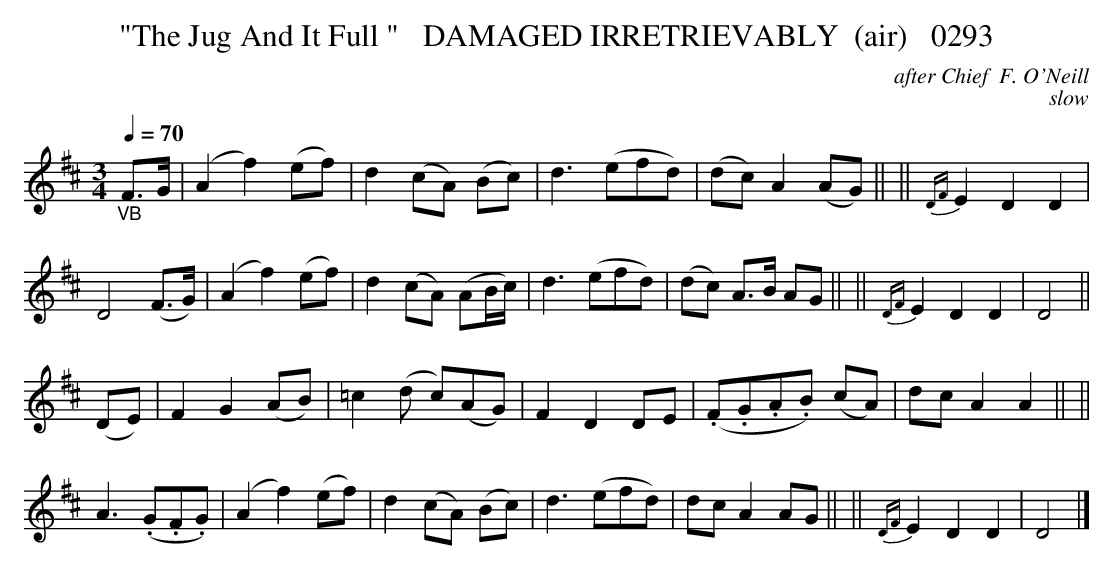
X:1
T:"The Jug And It Full "   DAMAGED IRRETRIEVABLY  (air)   0293
C:after Chief  F. O'Neill
C:slow
Q:1/4=70
M:3/4
L:1/8
K:D
"_VB"F3/2G/2|(A2f2)(ef)|d2(cA) (Bc)|d3(efd)|(dc) A2(AG) || || {DF}E2 D2D2|
D4(F3/2G/2)|(A2f2)(ef)|d2(cA) (AB/2c/2)|d3(efd)|(dc) A3/2B/2 AG || || {DF}E2D2D2|D4||
(DE)|F2G2(AB)|=c2(d c)(AG)|F2D2DE|(.F.G.A.B) (cA)|dc A2A2|| ||
A3(.G.F.G)|(A2f2)(ef)|d2(cA) (Bc)|d3(efd)|dc A2AG || || {DF}E2D2D2|D4|]
